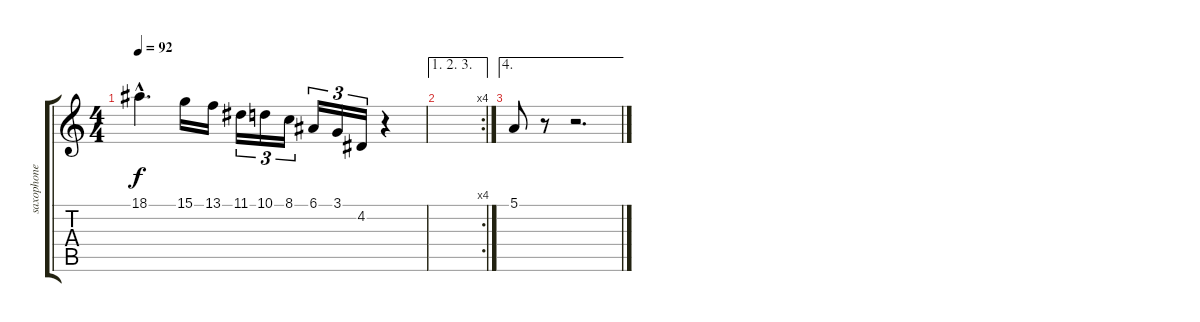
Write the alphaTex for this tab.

\track ("saxophone" "saxophone") {instrument tenorsax}
\staff {score tabs}
\tuning (E4 B3 G3 D3 A2 E2) {hide}
\ts (4 4)
\tempo 92
\clef g2
\ks c
18.1{hac}.4{d dy f} 15.1.16 13.1.16 11.1.16{tu (3 2)} 10.1.16{tu (3 2)} 8.1.16{tu (3 2)} 6.1.16{tu (3 2)} 3.1.16{tu (3 2)} 4.2.16{tu (3 2)} r.4 |
\ae (1 2 3)
\rc 4
|
\ae 4
5.1.8 r.8 r.2{d}
